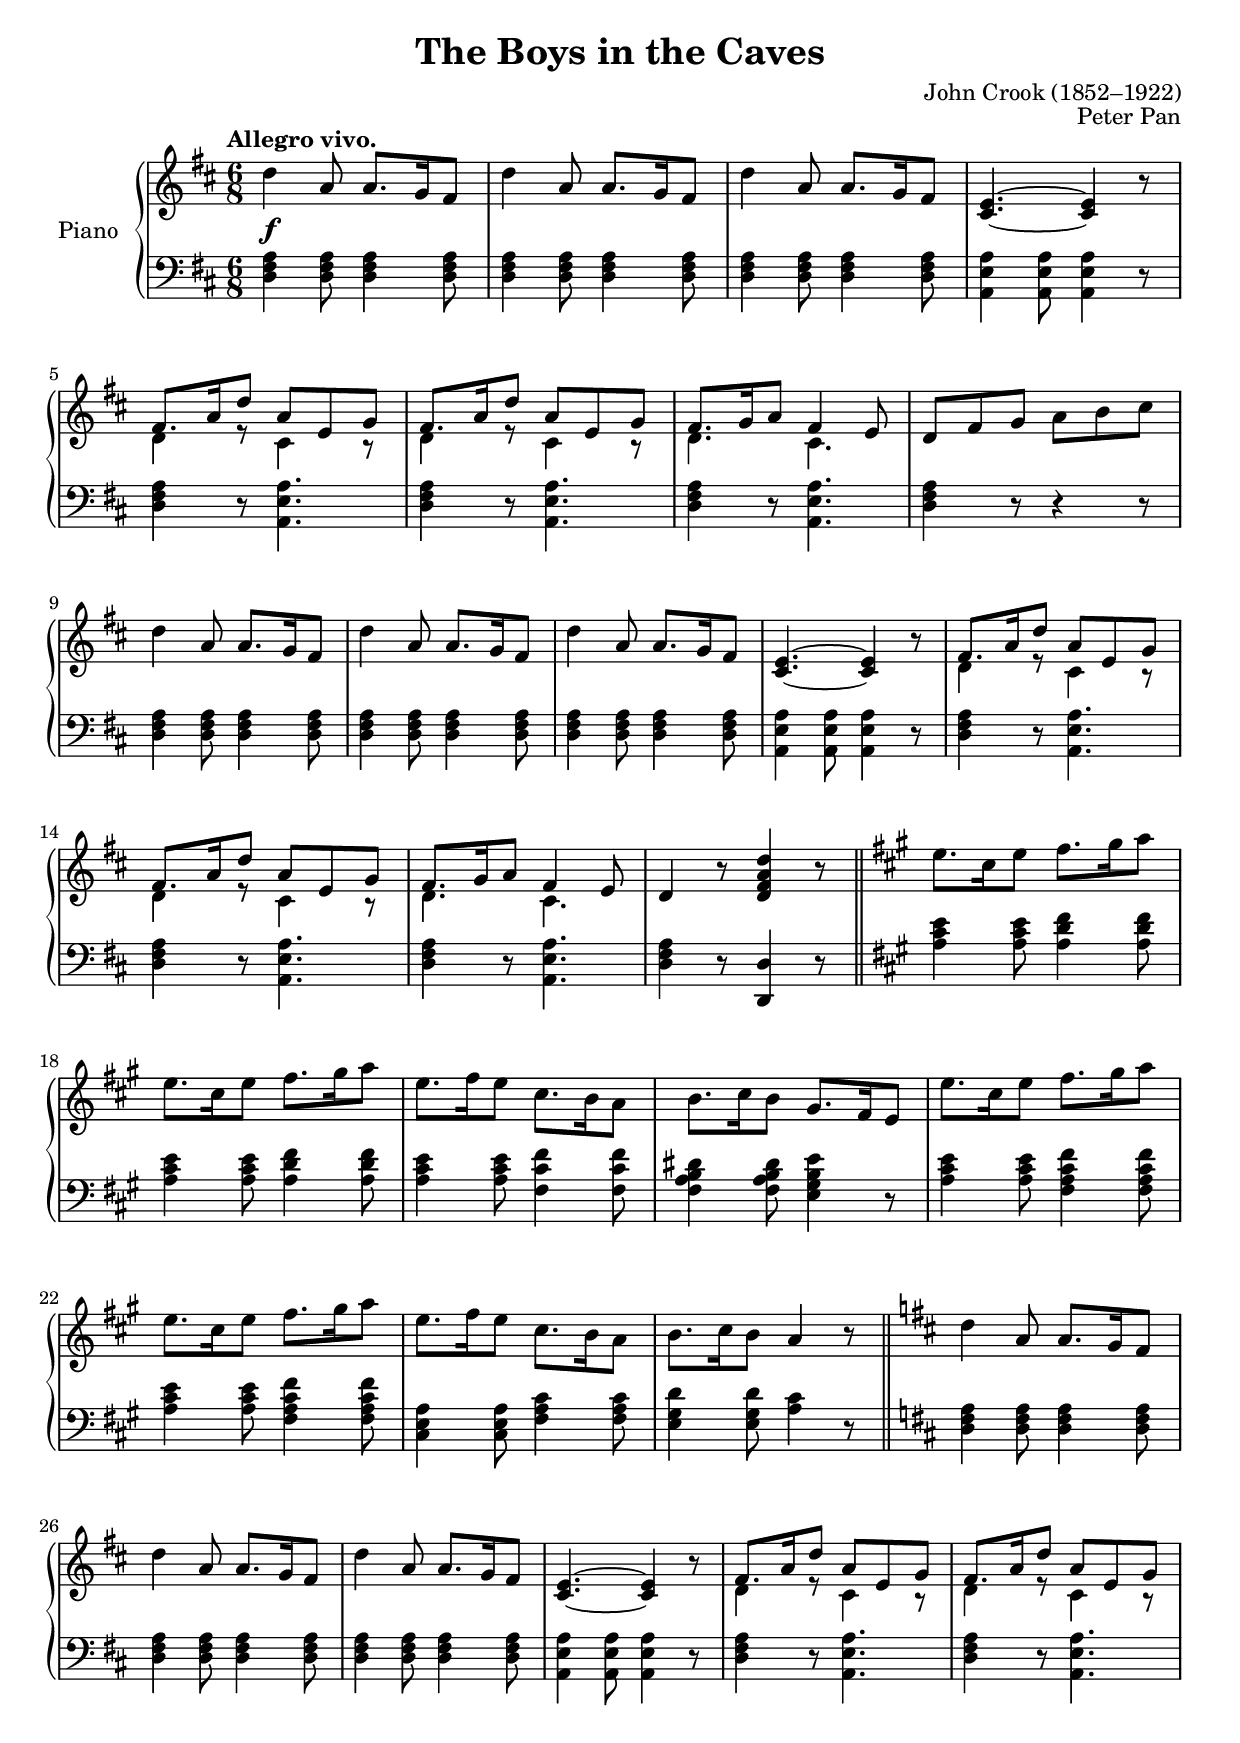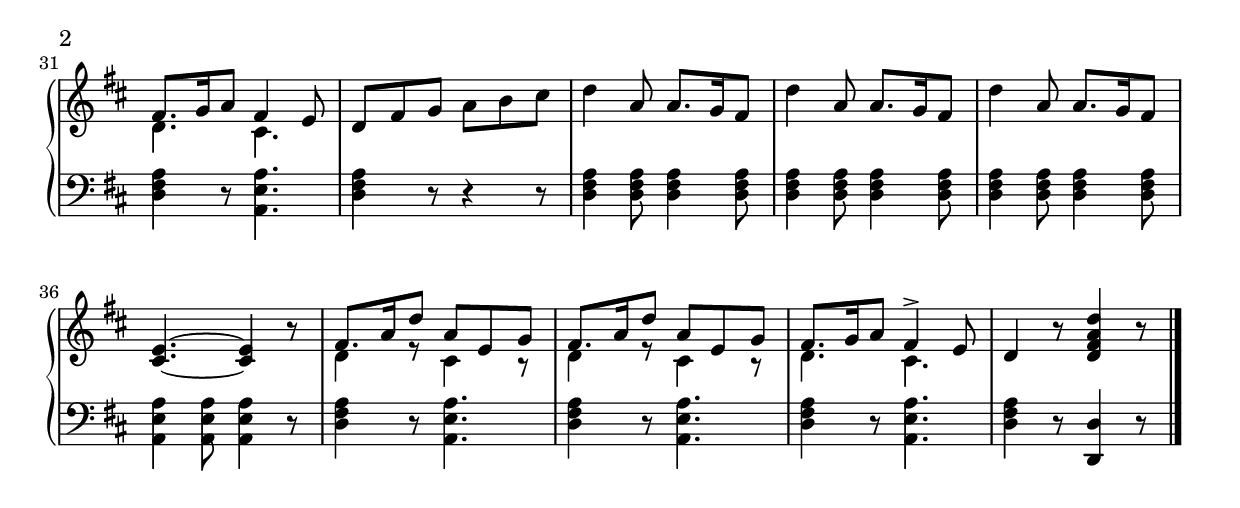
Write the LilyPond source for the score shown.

\version "2.19.52"
\language "english"
\include "Peter_Pan.ily"

\include "articulate.ly"

\header {
  title = "The Boys in the Caves"
% style = "Incidental"
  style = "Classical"
}

\tagGroup #'(midi-only score-only)


upperOne = \relative c'' {
  \repeat unfold 2 {
	d4		a8	a8.	g16	fs8	|
	d'4		a8	a8.	g16	fs8	|
	d'4		a8	a8.	g16	fs8	|
	<cs e>4.~		q4		r8	|

    << {
	fs8.	a16	d8	a	e	g	|
	fs8.	a16	d8	a	e	g	|
	fs8.	g16	a8	fs4		e8	|
    } \\ {
	d4		r8	cs4		r8	|
	d4		r8	cs4		r8	|
	d4.			cs			|
    } >>
  }
  \alternative {
    {
	d8	fs	g	a	b	cs	|
    }
    {
	d,4		r8	<d fs a d>4	r8	|
    }
  }
}

lowerOne = \relative c {
  \repeat unfold 2 {
	<d fs a>4	q8	q4		q8	|
	<d fs a>4	q8	q4		q8	|
	<d fs a>4	q8	q4		q8	|
	<a e' a>4	q8	q4		r8	|

	<d fs a>4	r8	<a e' a>4.		|
	<d fs a>4	r8	<a e' a>4.		|
	<d fs a>4	r8	<a e' a>4.		|
  }
  \alternative {
    {
	<d fs a>4	r8	r4		r8	|
    }
    {
	<d fs a>4	r8	<d d,>4		r8	|
    }
  }
}


upperTwo = \relative c'' {
  \repeat unfold 2 {
	e8.	cs16	e8	fs8.	gs16	a8	|
	e8.	cs16	e8	fs8.	gs16	a8	|
	e8.	fs16	e8	cs8.	b16	a8	|
  }
  \alternative {
    {
	b8.	cs16	b8	gs8.	fs16	e8	|
    }
    {
	b'8.	cs16	b8	a4		r8	|
    }
  }
}

lowerTwo = \relative c' {
	<a cs e>4	q8	<a d fs>4	q8	|
	<a cs e>4	q8	<a d fs>4	q8	|
	<a cs e>4	q8	<fs cs' fs>4	q8	|
	<fs a b ds>4	q8	<e gs b e>4	r8	|

	<a cs e>4	q8	<fs a cs fs>4	q8	|
	<a cs e>4	q8	<fs a cs fs>4	q8	|
	<cs e a>4	q8	<fs a cs>4	q8	|
	<e gs d'>4	q8	<a cs>4		r8	|
}


upperThree = \relative c'' {
  \repeat unfold 2 {
    \repeat unfold 3 {
	d4		a8	a8.	g16	fs8	|
    }
	<cs e>4.~		q4		r8	|
    << {
	fs8.	a16	d8	a	e	g	|
	fs8.	a16	d8	a	e	g	|
    } \\ {
	d4		r8	cs4		r8	|
	d4		r8	cs4		r8	|
    } >>
  }
  \alternative {
    {
      << {
	fs8.	g16	a8	fs4		e8	|
      } \\ {
	d4.			cs4.			|
      } >>
	d8	fs	g	a	b	cs	|
    }
    {
      << {
	fs,8.	g16	a8	fs4->		e8	|
      } \\ {
	d4.			cs4.			|
      } >>
	d4		r8	<d fs a d>4	r8	|
    }
  }
}

lowerThree = \relative c {
  \repeat unfold 2 {
    \repeat unfold 3 {
	<d fs a>4	q8	q4		q8	|
    }
	<a e' a>4	q8	q4		r8	|

    \repeat unfold 3 {
	<d fs a>4	r8	<a e' a>4.		|
    }
  }
  \alternative {
    {
	<d fs a>4	r8	r4		r8	|
    }
    {
	<d fs a>4	r8	<d d,>4		r8	|
    }
  }
}


dynamics = {
  \set Score.tempoHideNote = ##t

  \time 6/8
  \tempo "Allegro vivo." 4 = 140

	<>\f
	s2.*16	|
  \bar "||"
  % TODO: fermata over bars

	s2.*8	|
  \bar "||"

	s2.*16	|
  \bar "|."
  % TODO: “Fine.” before bars
}

upper = {
  \clef treble

  \key d \major
  \upperOne

  \key a \major
  \upperTwo

  \key d \major
  \upperThree
}

lower = {
  \clef bass

  \key d \major
  \lowerOne

  \key a \major
  \lowerTwo

  \key d \major
  \lowerThree
}


\score {
  \new PianoStaff
    \with {
      instrumentName = #"Piano"
    }
  \keepWithTag #'score-only
  <<
    \new Staff = "upper" \upper
    \new Dynamics = "dynamics" \dynamics
    \new Staff = "lower" \lower
  >>
  \layout {}
}

\score {
  \new PianoStaff
    \with {
      midiInstrument = #"acoustic grand"
    }
  \keepWithTag #'midi-only
  <<
    \new Staff = "upper"
    \articulate
    \unfoldRepeats
    <<
      \upper
      \dynamics
    >>
    \new Staff = "lower"
    \articulate
    \unfoldRepeats
    <<
      \lower
      \dynamics
    >>
  >>
  \midi {}
  % \layout {}
}
